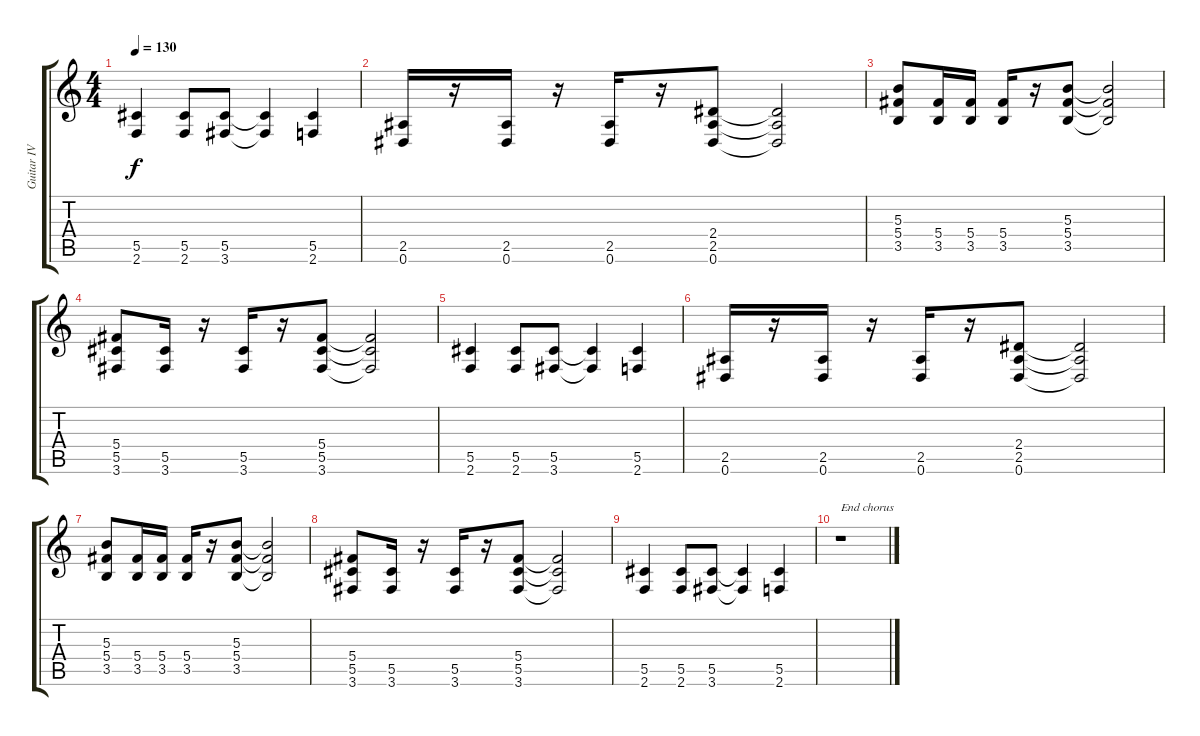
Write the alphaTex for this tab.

\track ("Guitar IV (w/ dist.)" "Guitar IV ") {instrument distortionguitar}
\staff {score tabs}
\tuning (Eb4 Bb3 Gb3 Db3 Ab2 Eb2) {hide}
\ts (4 4)
\tempo 130
\clef g2
\ks c
(5.5 2.6).4{dy f} (5.5 2.6).8 (5.5 3.6).8 (5.5{t} 3.6{t}).4 (5.5 2.6).4 |
(2.5 0.6).16 r.16 (2.5 0.6).16 r.16 (2.5 0.6).16 r.16 (2.4 2.5 0.6).8 (2.4{t} 2.5{t} 0.6{t}).2 |
(5.3 5.4 3.5).8 (5.4 3.5).16 (5.4 3.5).16 (5.4 3.5).16 r.16 (5.3 5.4 3.5).8 (5.3{t} 5.4{t} 3.5{t}).2 |
(5.4 5.5 3.6).8 (5.5 3.6).16 r.16 (5.5 3.6).16 r.16 (5.4 5.5 3.6).8 (5.4{t} 5.5{t} 3.6{t}).2 |
(5.5 2.6).4 (5.5 2.6).8 (5.5 3.6).8 (5.5{t} 3.6{t}).4 (5.5 2.6).4 |
(2.5 0.6).16 r.16 (2.5 0.6).16 r.16 (2.5 0.6).16 r.16 (2.4 2.5 0.6).8 (2.4{t} 2.5{t} 0.6{t}).2 |
(5.3 5.4 3.5).8 (5.4 3.5).16 (5.4 3.5).16 (5.4 3.5).16 r.16 (5.3 5.4 3.5).8 (5.3{t} 5.4{t} 3.5{t}).2 |
(5.4 5.5 3.6).8 (5.5 3.6).16 r.16 (5.5 3.6).16 r.16 (5.4 5.5 3.6).8 (5.4{t} 5.5{t} 3.6{t}).2 |
(5.5 2.6).4 (5.5 2.6).8 (5.5 3.6).8 (5.5{t} 3.6{t}).4 (5.5 2.6).4 |
r.1{txt "End chorus"}
